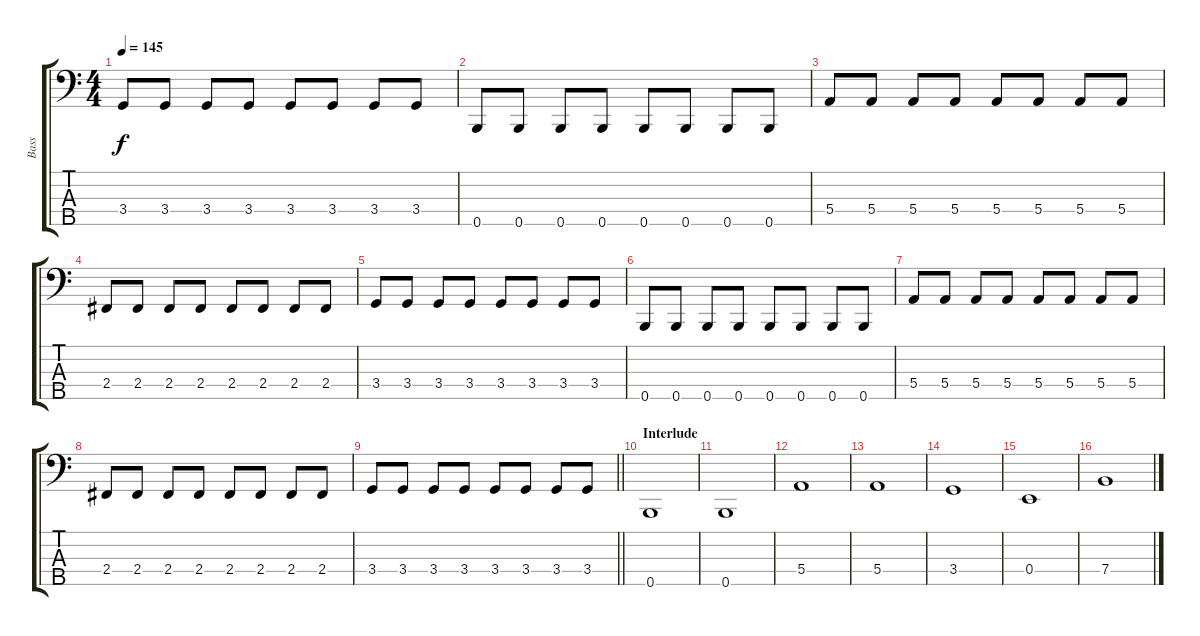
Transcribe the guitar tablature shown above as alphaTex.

\track ("Bass" "Bass") {instrument electricbassfinger}
\staff {score tabs}
\tuning (G2 D2 A1 E1 B0) {hide}
\ts (4 4)
\tempo 145
\clef f4
\ks c
3.4.8{dy f} 3.4.8 3.4.8 3.4.8 3.4.8 3.4.8 3.4.8 3.4.8 |
0.5.8 0.5.8 0.5.8 0.5.8 0.5.8 0.5.8 0.5.8 0.5.8{txt ""} |
5.4.8 5.4.8 5.4.8 5.4.8 5.4.8 5.4.8 5.4.8 5.4.8 |
2.4.8 2.4.8 2.4.8 2.4.8 2.4.8 2.4.8 2.4.8 2.4.8 |
3.4.8 3.4.8 3.4.8 3.4.8 3.4.8 3.4.8 3.4.8 3.4.8 |
0.5.8 0.5.8 0.5.8 0.5.8 0.5.8 0.5.8 0.5.8 0.5.8 |
5.4.8 5.4.8 5.4.8 5.4.8 5.4.8 5.4.8 5.4.8 5.4.8 |
2.4.8 2.4.8 2.4.8 2.4.8 2.4.8 2.4.8 2.4.8 2.4.8 |
\barLineRight lightlight
3.4.8 3.4.8 3.4.8 3.4.8 3.4.8 3.4.8 3.4.8 3.4.8 |
\section ("" "Interlude")
0.5.1 |
0.5.1 |
5.4.1 |
5.4.1 |
3.4.1 |
0.4.1 |
7.4.1
